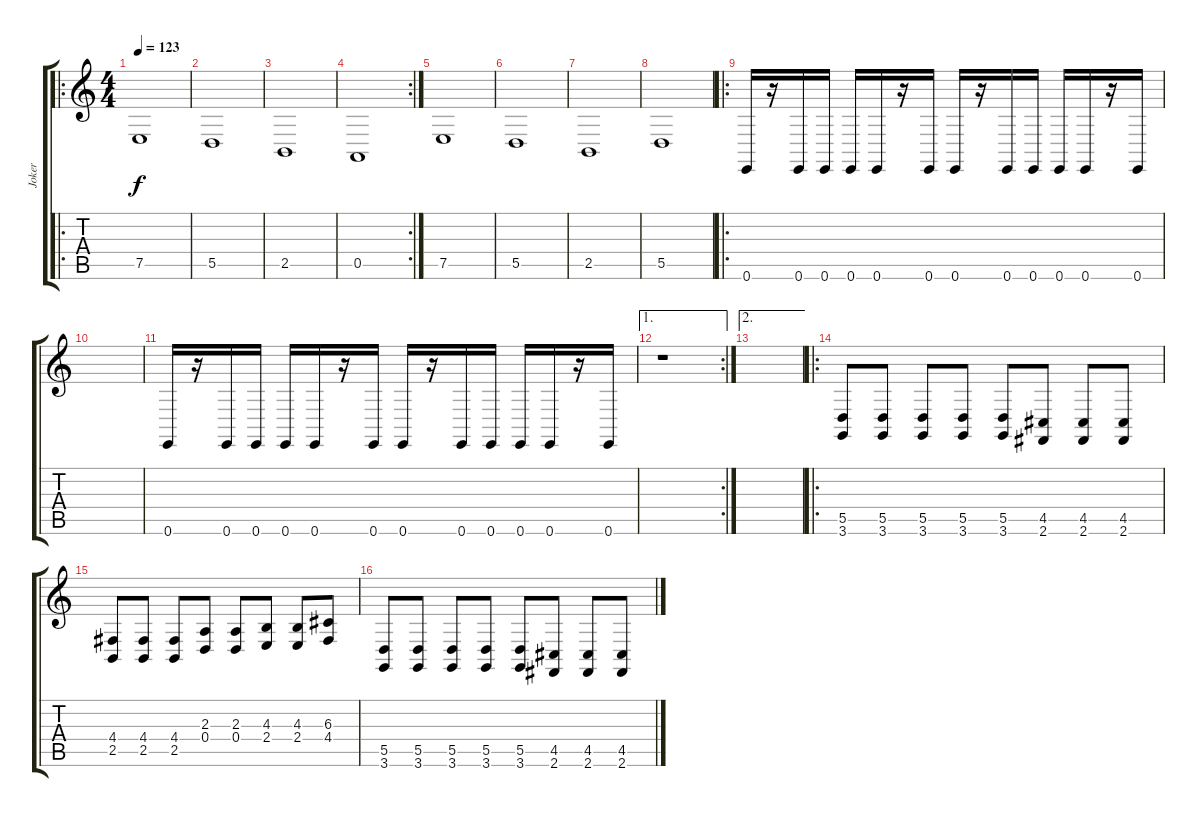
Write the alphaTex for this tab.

\track ("Joker" "Joker") {instrument lead2sawtooth}
\staff {score tabs}
\tuning (E4 B3 G3 D3 A2 E2) {hide}
\ro
\ts (4 4)
\tempo 123
\clef g2
\ks c
7.5.1{dy f} |
5.5.1 |
2.5.1 |
\rc 2
0.5.1 |
7.5.1 |
5.5.1 |
2.5.1 |
5.5.1 |
\ro
0.6.16 r.16 0.6.16 0.6.16 0.6.16 0.6.16 r.16 0.6.16 0.6.16 r.16 0.6.16 0.6.16 0.6.16 0.6.16 r.16 0.6.16 |
|
0.6.16 r.16 0.6.16 0.6.16 0.6.16 0.6.16 r.16 0.6.16 0.6.16 r.16 0.6.16 0.6.16 0.6.16 0.6.16 r.16 0.6.16 |
\ae 1
\rc 2
r.1 |
\ae 2
|
\ro
(5.5 3.6).8{volume 16 instrument lead2sawtooth} (5.5 3.6).8 (5.5 3.6).8 (5.5 3.6).8 (5.5 3.6).8 (4.5 2.6).8 (4.5 2.6).8 (4.5 2.6).8 |
(4.4 2.5).8 (4.4 2.5).8 (4.4 2.5).8 (2.3 0.4).8 (2.3 0.4).8 (4.3 2.4).8 (4.3 2.4).8 (6.3 4.4).8 |
(5.5 3.6).8 (5.5 3.6).8 (5.5 3.6).8 (5.5 3.6).8 (5.5 3.6).8 (4.5 2.6).8 (4.5 2.6).8 (4.5 2.6).8
